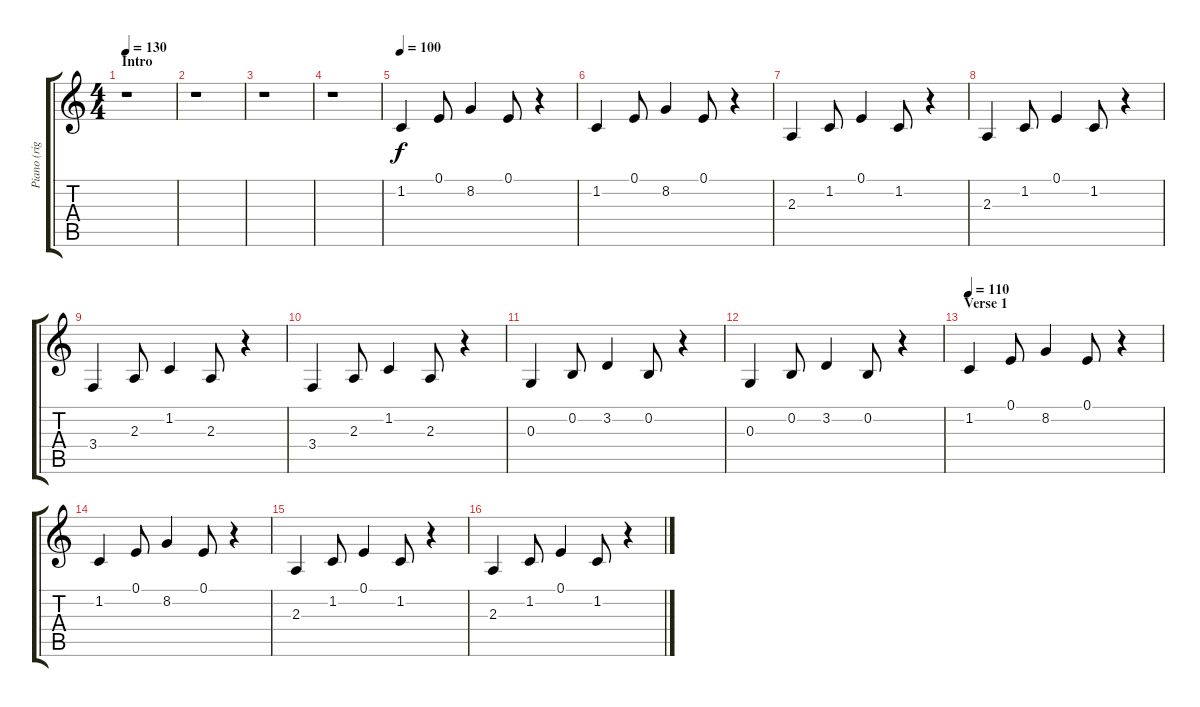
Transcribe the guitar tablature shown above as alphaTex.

\track ("Piano (right hand)" "Piano (rig") {instrument acousticgrandpiano}
\staff {score tabs}
\tuning (E4 B3 G3 D3 A2 E2) {hide}
\ts (4 4)
\section ("" "Intro")
\tempo 130
\tempo 90
\tempo 130
\clef g2
\ks c
r.1{dy f instrument acousticgrandpiano} |
r.1 |
r.1 |
r.1 |
\tempo 100
1.2.4 0.1.8 8.2.4 0.1.8 r.4 |
1.2.4 0.1.8 8.2.4 0.1.8 r.4 |
2.3.4 1.2.8 0.1.4 1.2.8 r.4 |
2.3.4 1.2.8 0.1.4 1.2.8 r.4 |
3.4.4 2.3.8 1.2.4 2.3.8 r.4 |
3.4.4 2.3.8 1.2.4 2.3.8 r.4 |
0.3.4 0.2.8 3.2.4 0.2.8 r.4 |
0.3.4 0.2.8 3.2.4 0.2.8 r.4 |
\section ("" "Verse 1")
\tempo 110
1.2.4 0.1.8 8.2.4 0.1.8 r.4 |
1.2.4 0.1.8 8.2.4 0.1.8 r.4 |
2.3.4 1.2.8 0.1.4 1.2.8 r.4 |
2.3.4 1.2.8 0.1.4 1.2.8 r.4
